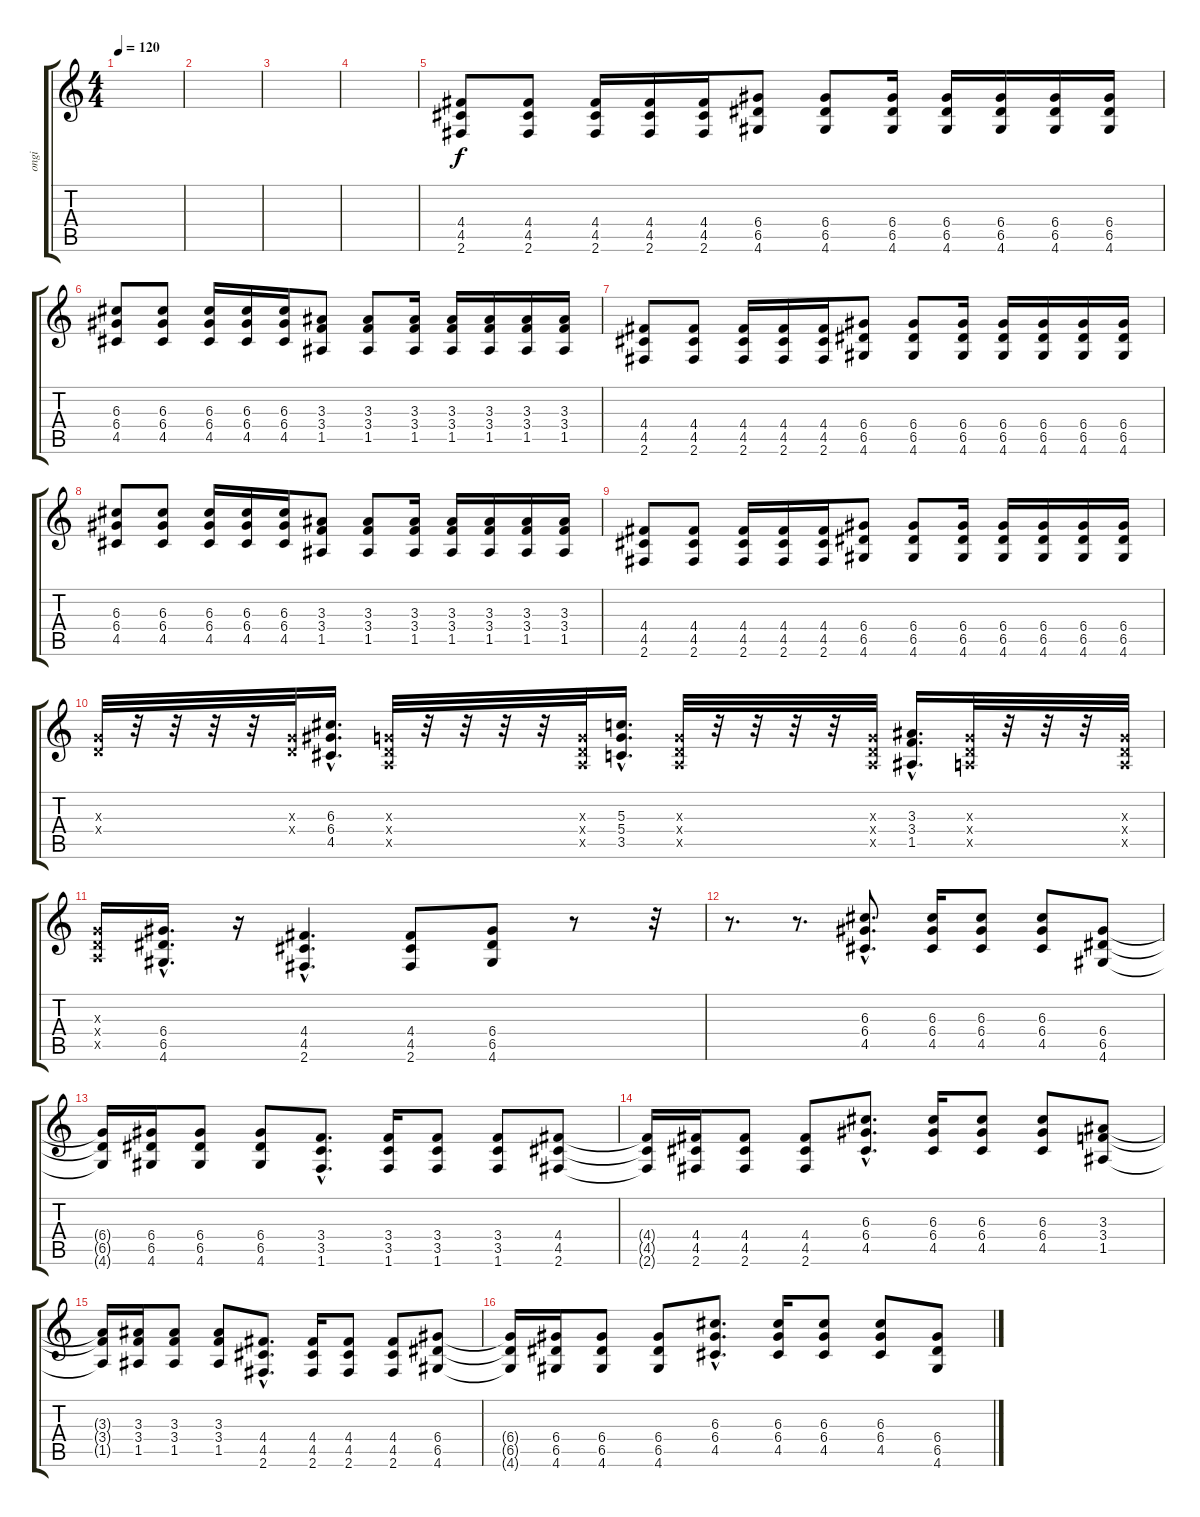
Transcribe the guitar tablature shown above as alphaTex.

\track ("ongi" "ongi") {instrument distortionguitar}
\staff {score tabs}
\tuning (E4 B3 G3 D3 A2 E2) {hide}
\ts (4 4)
\tempo 120
\clef g2
\ks c
|
|
|
|
(4.4 4.5 2.6).8 (4.4 4.5 2.6).8 (4.4 4.5 2.6).16 (4.4 4.5 2.6).16 (4.4 4.5 2.6).16 (6.4 6.5 4.6).8 (6.4 6.5 4.6).8 (6.4 6.5 4.6).16 (6.4 6.5 4.6).16 (6.4 6.5 4.6).16 (6.4 6.5 4.6).16 (6.4 6.5 4.6).16 |
(6.3 6.4 4.5).8 (6.3 6.4 4.5).8 (6.3 6.4 4.5).16 (6.3 6.4 4.5).16 (6.3 6.4 4.5).16 (3.3 3.4 1.5).8 (3.3 3.4 1.5).8 (3.3 3.4 1.5).16 (3.3 3.4 1.5).16 (3.3 3.4 1.5).16 (3.3 3.4 1.5).16 (3.3 3.4 1.5).16 |
(4.4 4.5 2.6).8 (4.4 4.5 2.6).8 (4.4 4.5 2.6).16 (4.4 4.5 2.6).16 (4.4 4.5 2.6).16 (6.4 6.5 4.6).8 (6.4 6.5 4.6).8 (6.4 6.5 4.6).16 (6.4 6.5 4.6).16 (6.4 6.5 4.6).16 (6.4 6.5 4.6).16 (6.4 6.5 4.6).16 |
(6.3 6.4 4.5).8 (6.3 6.4 4.5).8 (6.3 6.4 4.5).16 (6.3 6.4 4.5).16 (6.3 6.4 4.5).16 (3.3 3.4 1.5).8 (3.3 3.4 1.5).8 (3.3 3.4 1.5).16 (3.3 3.4 1.5).16 (3.3 3.4 1.5).16 (3.3 3.4 1.5).16 (3.3 3.4 1.5).16 |
(4.4 4.5 2.6).8 (4.4 4.5 2.6).8 (4.4 4.5 2.6).16 (4.4 4.5 2.6).16 (4.4 4.5 2.6).16 (6.4 6.5 4.6).8 (6.4 6.5 4.6).8 (6.4 6.5 4.6).16 (6.4 6.5 4.6).16 (6.4 6.5 4.6).16 (6.4 6.5 4.6).16 (6.4 6.5 4.6).16 |
(0.3{x} 0.4{x}).32 r.32 r.32 r.32 r.32 (0.3{x} 0.4{x}).32 (6.3{hac} 6.4{hac} 4.5{hac}).16{d} (0.3{x} 0.4{x} 0.5{x}).32 r.32 r.32 r.32 r.32 (0.3{x} 0.4{x} 0.5{x}).32 (5.3{hac} 5.4{hac} 3.5{hac}).16{d} (0.3{x} 0.4{x} 0.5{x}).32 r.32 r.32 r.32 r.32 (0.3{x} 0.4{x} 0.5{x}).32 (3.3{hac} 3.4{hac} 1.5{hac}).16{d} (0.3{x} 0.4{x} 0.5{x}).32 r.32 r.32 r.32 (0.3{x} 0.4{x} 0.5{x}).32 |
(0.3{x} 0.4{x} 0.5{x}).16 (6.4{hac} 6.5{hac} 4.6{hac}).16{d} r.16 (4.4{hac} 4.5{hac} 2.6{hac}).4{d} (4.4 4.5 2.6).8 (6.4 6.5 4.6).8 r.8 r.32 |
r.8{d} r.8{d} (6.3{hac} 6.4{hac} 4.5{hac}).8{d} (6.3 6.4 4.5).16 (6.3 6.4 4.5).8 (6.3 6.4 4.5).8 (6.4 6.5 4.6).8 |
(6.4{t} 6.5{t} 4.6{t}).16 (6.4 6.5 4.6).16 (6.4 6.5 4.6).8 (6.4 6.5 4.6).8 (3.4{hac} 3.5{hac} 1.6{hac}).8{d} (3.4 3.5 1.6).16 (3.4 3.5 1.6).8 (3.4 3.5 1.6).8 (4.4 4.5 2.6).8 |
(4.4{t} 4.5{t} 2.6{t}).16 (4.4 4.5 2.6).16 (4.4 4.5 2.6).8 (4.4 4.5 2.6).8 (6.3{hac} 6.4{hac} 4.5{hac}).8{d} (6.3 6.4 4.5).16 (6.3 6.4 4.5).8 (6.3 6.4 4.5).8 (3.3 3.4 1.5).8 |
(3.3{t} 3.4{t} 1.5{t}).16 (3.3 3.4 1.5).16 (3.3 3.4 1.5).8 (3.3 3.4 1.5).8 (4.4{hac} 4.5{hac} 2.6{hac}).8{d} (4.4 4.5 2.6).16 (4.4 4.5 2.6).8 (4.4 4.5 2.6).8 (6.4 6.5 4.6).8 |
(6.4{t} 6.5{t} 4.6{t}).16 (6.4 6.5 4.6).16 (6.4 6.5 4.6).8 (6.4 6.5 4.6).8 (6.3{hac} 6.4{hac} 4.5{hac}).8{d} (6.3 6.4 4.5).16 (6.3 6.4 4.5).8 (6.3 6.4 4.5).8 (6.4 6.5 4.6).8
